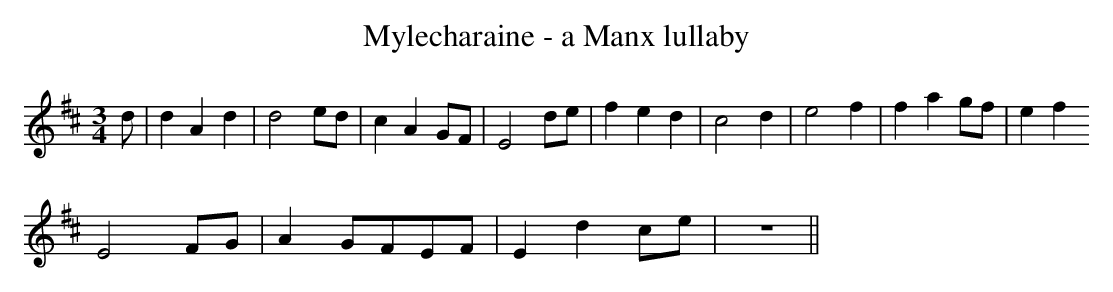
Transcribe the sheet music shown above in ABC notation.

X:1.2
T: Mylecharaine - a Manx lullaby
M:3/4
L:1/8
K:D
d | d2A2d2 | d4 ed | c2A2GF | E4 de | f2e2d2 | c4d2 | e4f2 | f2a2 gf | e2f2
E4FG | A2 GFEF | E2d2ce | Z ||
